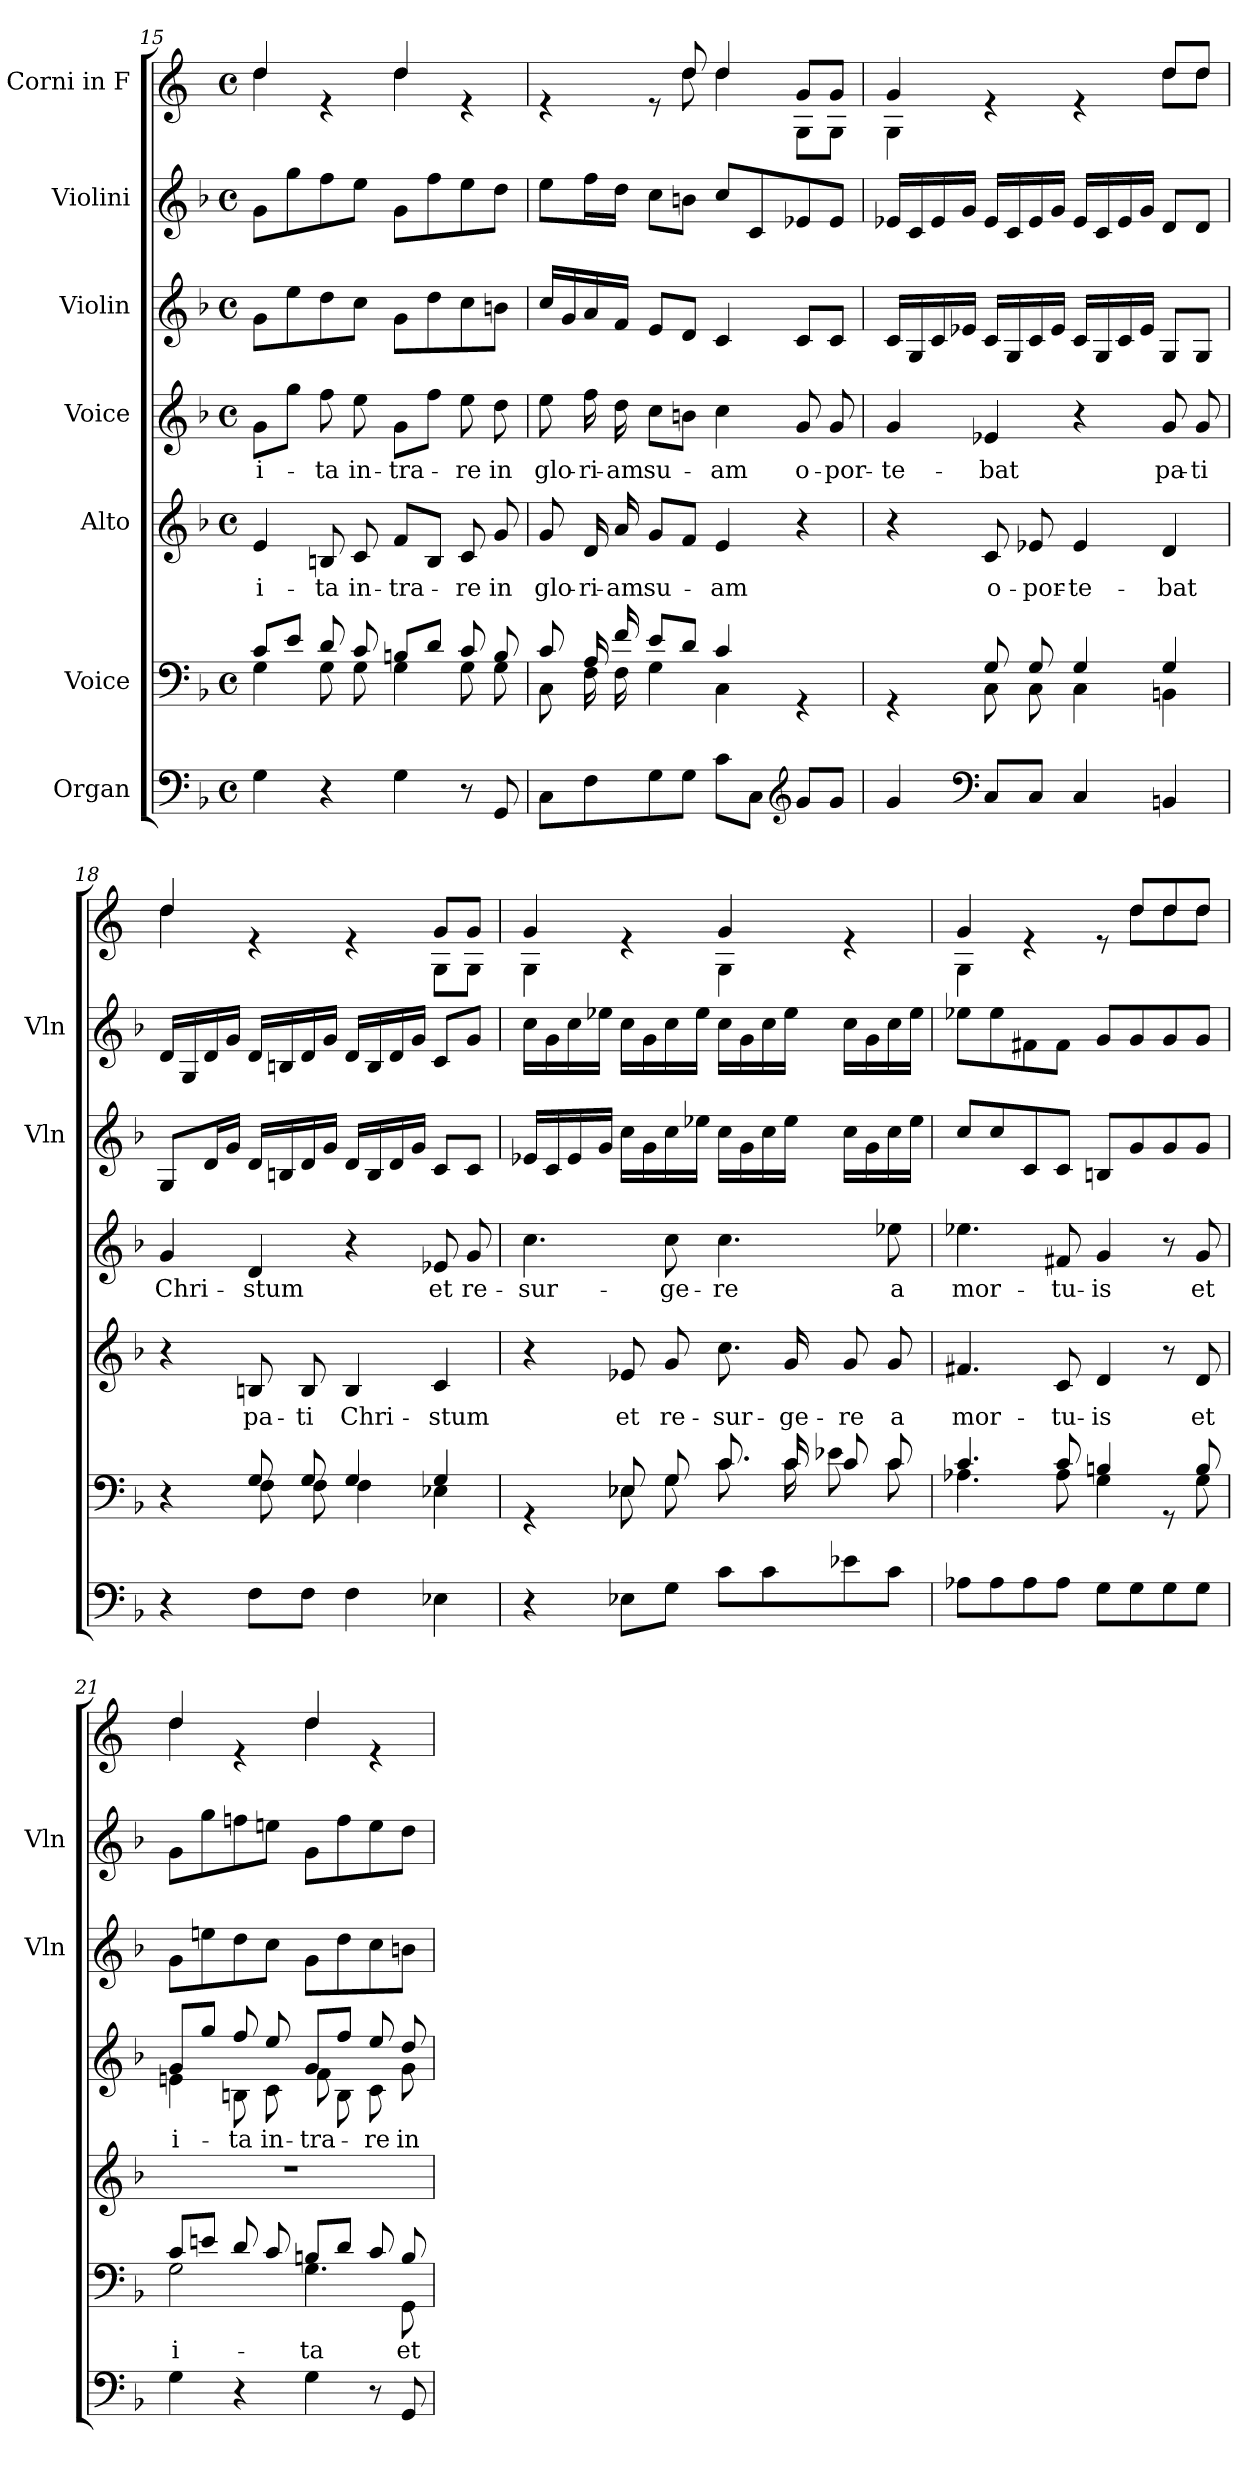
**kern	**kern	**text	**kern	**text	**kern	**text	**kern	**kern	**kern
*part7	*part6	*part6	*part5	*part5	*part4	*part4	*part3	*part2	*part1
*staff7	*staff6	*staff6	*staff5	*staff5	*staff4	*staff4	*staff3	*staff2	*staff1
*I"Organ	*I"Voice	*	*I"Alto	*	*I"Voice	*	*I"Violin	*I"Violini	*I"Corni in F
*	*	*	*	*	*	*	*I'Vln	*I'Vln	*
!!LO:PB:g=z
*clefF4	*clefF4	*	*clefG2	*	*clefG2	*	*clefG2	*clefG2	*clefG2
*	*	*	*	*	*	*	*	*	*ITrd4c7
*k[b-]	*k[b-]	*	*k[b-]	*	*k[b-]	*	*k[b-]	*k[b-]	*k[b-]
*M4/4	*M4/4	*	*M4/4	*	*M4/4	*	*M4/4	*M4/4	*M4/4
*met(c)	*met(c)	*	*met(c)	*	*met(c)	*	*met(c)	*met(c)	*met(c)
=15	=15	=15	=15	=15	=15	=15	=15	=15	=15
*	*^	*	*	*	*	*	*	*	*
!	!	!	!	!	!LO:LY:b	!	!LO:LY:b	!	!	!
*	*	*	*	*	*	*	*	*	*	*^
4G\	8c/L	4G\	.	4e/	-i-	8g\L	i-	8g\L	8g\L	4g/	4g\
.	8e/J	.	.	.	.	8gg\J	.	8ee\	8gg\	.	.
!	!	!	!	!	!LO:LY:b	!	!LO:LY:b	!	!	!	!
4r	8d/	8G\	.	8Bn/	-ta	8ff\	-ta	8dd\	8ff\	4re	4ryy
!	!	!	!	!	!LO:LY:b	!	!LO:LY:b	!	!	!	!
.	8c/	8G\	.	8c/	in-	8ee\	in-	8cc\J	8ee\J	.	.
!	!	!	!	!	!LO:LY:b	!	!LO:LY:b	!	!	!	!
4G\	8Bn/L	4G\	.	8f/L	-tra-	8g\L	-tra-	8g\L	8g\L	4g/	4g\
.	8d/J	.	.	8B/J	.	8ff\J	.	8dd\	8ff\	.	.
!	!	!	!	!	!LO:LY:b	!	!LO:LY:b	!	!	!	!
8r	8c/	8G\	.	8c/	-re	8ee\	-re	8cc\	8ee\	4re	4ryy
!	!	!	!	!	!LO:LY:b	!	!LO:LY:b	!	!	!	!
8GG/	8B/	8G\	.	8g/	in	8dd\	in	8bn\J	8dd\J	.	.
=16	=16	=16	=16	=16	=16	=16	=16	=16	=16	=16	=16
!	!	!	!	!	!LO:LY:b	!	!LO:LY:b	!	!	!	!
8C\L	8c/	8C\	.	8g/	glo-	8ee\	glo-	16cc/LL	8ee\L	4re	4.ryy
.	.	.	.	.	.	.	.	16g/	.	.	.
!	!	!	!	!	!LO:LY:b	!	!LO:LY:b	!	!	!	!
8F\	16A/	16F\	.	16d/	-ri-	16ff\	-ri-	16a/	16ff\L	.	.
!	!	!	!	!	!LO:LY:b	!	!LO:LY:b	!	!	!	!
.	16f/	16F\	.	16a/	-am	16dd\	-am	16f/JJ	16dd\JJ	.	.
!	!	!	!	!	!LO:LY:b	!	!LO:LY:b	!	!	!	!
8G\	8e/L	4G\	.	8g/L	su-	8cc\L	su-	8e/L	8cc\L	8re	.
8G\J	8d/J	.	.	8f/J	.	8bn\J	.	8d/J	8bn\J	8g/	8g\
!	!	!	!	!	!LO:LY:b	!	!LO:LY:b	!	!	!	!
8c\L	4c/	4C\	.	4e/	-am	4cc\	-am	4c/	8cc/L	4g/	4g\
8C\J	.	.	.	.	.	.	.	.	8c/	.	.
*clefG2	*	*	*	*	*	*	*	*	*	*	*
!	!	!	!	!	!	!	!LO:LY:b	!	!	!	!
8g/L	4rGG	4ryy	.	4r	.	8g/	o-	8c/L	8e-X/	8c/L	8C\L
!	!	!	!	!	!	!	!LO:LY:b	!	!	!	!
8g/J	.	.	.	.	.	8g/	-por-	8c/J	8e-/J	8c/J	8C\J
=17	=17	=17	=17	=17	=17	=17	=17	=17	=17	=17	=17
!	!	!	!	!	!	!	!LO:LY:b	!	!	!	!
4g/	4rGG	4ryy	.	4r	.	4g/	-te-	16c/LL	16e-X/LL	4c/	4C\
.	.	.	.	.	.	.	.	16G/	16c/	.	.
.	.	.	.	.	.	.	.	16c/	16e-/	.	.
.	.	.	.	.	.	.	.	16e-X/JJ	16g/JJ	.	.
*clefF4	*	*	*	*	*	*	*	*	*	*	*
!	!	!	!	!	!LO:LY:b	!	!LO:LY:b	!	!	!	!
8C/L	8G/	8C\	.	8c/	o-	4e-X/	-bat	16c/LL	16e-/LL	4re	2ryy
.	.	.	.	.	.	.	.	16G/	16c/	.	.
!	!	!	!	!	!LO:LY:b	!	!	!	!	!	!
8C/J	8G/	8C\	.	8e-X/	-por-	.	.	16c/	16e-/	.	.
.	.	.	.	.	.	.	.	16e-/JJ	16g/JJ	.	.
!	!	!	!	!	!LO:LY:b	!	!	!	!	!	!
4C/	4G/	4C\	.	4e-/	-te-	4r	.	16c/LL	16e-/LL	4re	.
.	.	.	.	.	.	.	.	16G/	16c/	.	.
.	.	.	.	.	.	.	.	16c/	16e-/	.	.
.	.	.	.	.	.	.	.	16e-/JJ	16g/JJ	.	.
!	!	!	!	!	!LO:LY:b	!	!LO:LY:b	!	!	!	!
4BBn/	4G/	4BBn\	.	4d/	-bat	8g/	pa-	8G/L	8d/L	8g/L	8g\L
!	!	!	!	!	!	!	!LO:LY:b	!	!	!	!
.	.	.	.	.	.	8g/	-ti	8G/J	8d/J	8g/J	8g\J
!!LO:LB:g=z	!!
=18	=18	=18	=18	=18	=18	=18	=18	=18	=18	=18	=18
!	!	!	!	!	!	!	!LO:LY:b	!	!	!	!
4r	4r	4ryy	.	4r	.	4g/	Chri-	8G/L	16d/LL	4g/	4g\
.	.	.	.	.	.	.	.	.	16G/	.	.
.	.	.	.	.	.	.	.	16d/L	16d/	.	.
.	.	.	.	.	.	.	.	16g/JJ	16g/JJ	.	.
!	!	!	!	!	!LO:LY:b	!	!LO:LY:b	!	!	!	!
8F\L	8G/	8F\	.	8Bn/	pa-	4d/	-stum	16d/LL	16d/LL	4re	2ryy
.	.	.	.	.	.	.	.	16Bn/	16Bn/	.	.
!	!	!	!	!	!LO:LY:b	!	!	!	!	!	!
8F\J	8G/	8F\	.	8B/	-ti	.	.	16d/	16d/	.	.
.	.	.	.	.	.	.	.	16g/JJ	16g/JJ	.	.
!	!	!	!	!	!LO:LY:b	!	!	!	!	!	!
4F\	4G/	4F\	.	4B/	Chri-	4r	.	16d/LL	16d/LL	4re	.
.	.	.	.	.	.	.	.	16B/	16B/	.	.
.	.	.	.	.	.	.	.	16d/	16d/	.	.
.	.	.	.	.	.	.	.	16g/JJ	16g/JJ	.	.
!	!	!	!	!	!LO:LY:b	!	!LO:LY:b	!	!	!	!
4E-X\	4G/	4E-X\	.	4c/	-stum	8e-X/	et	8c/L	8c/L	8c/L	8C\L
!	!	!	!	!	!	!	!LO:LY:b	!	!	!	!
.	.	.	.	.	.	8g/	re-	8c/J	8g/J	8c/J	8C\J
=19	=19	=19	=19	=19	=19	=19	=19	=19	=19	=19	=19
!	!	!	!	!	!	!	!LO:LY:b	!	!	!	!
4r	4rGG	4ryy	.	4r	.	4.cc\	-sur-	16e-X/LL	16cc\LL	4c/	4C\
.	.	.	.	.	.	.	.	16c/	16g\	.	.
.	.	.	.	.	.	.	.	16e-/	16cc\	.	.
.	.	.	.	.	.	.	.	16g/JJ	16ee-X\JJ	.	.
!	!	!	!	!	!LO:LY:b	!	!	!	!	!	!
8E-X\L	8E-X/	8E-\	.	8e-X/	et	.	.	16cc\LL	16cc\LL	4re	4ryy
.	.	.	.	.	.	.	.	16g\	16g\	.	.
!	!	!	!	!	!LO:LY:b	!	!LO:LY:b	!	!	!	!
8G\J	8G/	8G\	.	8g/	re-	8cc\	-ge-	16cc\	16cc\	.	.
.	.	.	.	.	.	.	.	16ee-X\JJ	16ee-\JJ	.	.
!	!	!	!	!	!LO:LY:b	!	!LO:LY:b	!	!	!	!
8c\L	8.c/	8.c\	.	8.cc\	-sur-	4.cc\	-re	16cc\LL	16cc\LL	4c/	4C\
.	.	.	.	.	.	.	.	16g\	16g\	.	.
8c\	.	.	.	.	.	.	.	16cc\	16cc\	.	.
!	!	!	!	!	!LO:LY:b	!	!	!	!	!	!
.	16c/	16c\	.	16g/	-ge-	.	.	16ee-\JJ	16ee-\JJ	.	.
!	!	!	!	!	!LO:LY:b	!	!	!	!	!	!
8e-X\	8c/	8e-X\	.	8g/	-re	.	.	16cc\LL	16cc\LL	4re	4ryy
.	.	.	.	.	.	.	.	16g\	16g\	.	.
!	!	!	!	!	!LO:LY:b	!	!LO:LY:b	!	!	!	!
8c\J	8c/	8c\	.	8g/	a	8ee-X\	a	16cc\	16cc\	.	.
.	.	.	.	.	.	.	.	16ee-\JJ	16ee-\JJ	.	.
=20	=20	=20	=20	=20	=20	=20	=20	=20	=20	=20	=20
!	!	!	!	!	!LO:LY:b	!	!LO:LY:b	!	!	!	!
8A-X\L	4.c/	4.A-X\	.	4.f#X/	mor-	4.ee-X\	mor-	8cc/L	8ee-X\L	4c/	4C\
8A-\	.	.	.	.	.	.	.	8cc/	8ee-\	.	.
8A-\	.	.	.	.	.	.	.	8c/	8f#X\	4re	4.ryy
!	!	!	!	!	!LO:LY:b	!	!LO:LY:b	!	!	!	!
8A-\J	8c/	8A-\	.	8c/	-tu-	8f#X/	-tu-	8c/J	8f#\J	.	.
!	!	!	!	!	!LO:LY:b	!	!LO:LY:b	!	!	!	!
8G\L	4Bn/	4G\	.	4d/	-is	4g/	-is	8Bn/L	8g/L	8re	.
8G\	.	.	.	.	.	.	.	8g/	8g/	8g/L	8g\L
8G\	8rGG	8ryy	.	8r	.	8r	.	8g/	8g/	8g/	8g\
!	!	!	!	!	!LO:LY:b	!	!LO:LY:b	!	!	!	!
8G\J	8B/	8G\	.	8d/	et	8g/	et	8g/J	8g/J	8g/J	8g\J
!!LO:PB:g=z	!!
=21	=21	=21	=21	=21	=21	=21	=21	=21	=21	=21	=21
!	!	!	!LO:LY:b	!	!	!	!LO:LY:b	!	!	!	!
*	*	*	*	*	*	*^	*	*	*	*	*
4G\	8c/L	2G\	i-	1r	.	8g/L	4en\	i-	8g\L	8g\L	4g/	4g\
.	8en/J	.	.	.	.	8gg/J	.	.	8een\	8gg\	.	.
!	!	!	!	!	!	!	!	!LO:LY:b	!	!	!	!
4r	8d/	.	.	.	.	8ff/	8Bn\	-ta	8dd\	8ffn\	4re	4ryy
!	!	!	!	!	!	!	!	!LO:LY:b	!	!	!	!
.	8c/	.	.	.	.	8ee/	8c\	in-	8cc\J	8een\J	.	.
!	!	!	!LO:LY:b	!	!	!	!	!LO:LY:b	!	!	!	!
4G\	8Bn/L	4.G\	-ta	.	.	8g/L	8f\	-tra-	8g\L	8g\L	4g/	4g\
.	8d/J	.	.	.	.	8ff/J	8B\	.	8dd\	8ff\	.	.
!	!	!	!	!	!	!	!	!LO:LY:b	!	!	!	!
8r	8c/	.	.	.	.	8ee/	8c\	-re	8cc\	8ee\	4re	4ryy
!	!	!	!LO:LY:b	!	!	!	!	!LO:LY:b	!	!	!	!
8GG/	8B/	8GG\	et	.	.	8dd/	8g\	in	8bn\J	8dd\J	.	.
*	*v	*v	*	*	*	*v	*v	*	*	*	*v	*v
=	=	=	=	=	=	=	=	=	=
*-	*-	*-	*-	*-	*-	*-	*-	*-	*-
